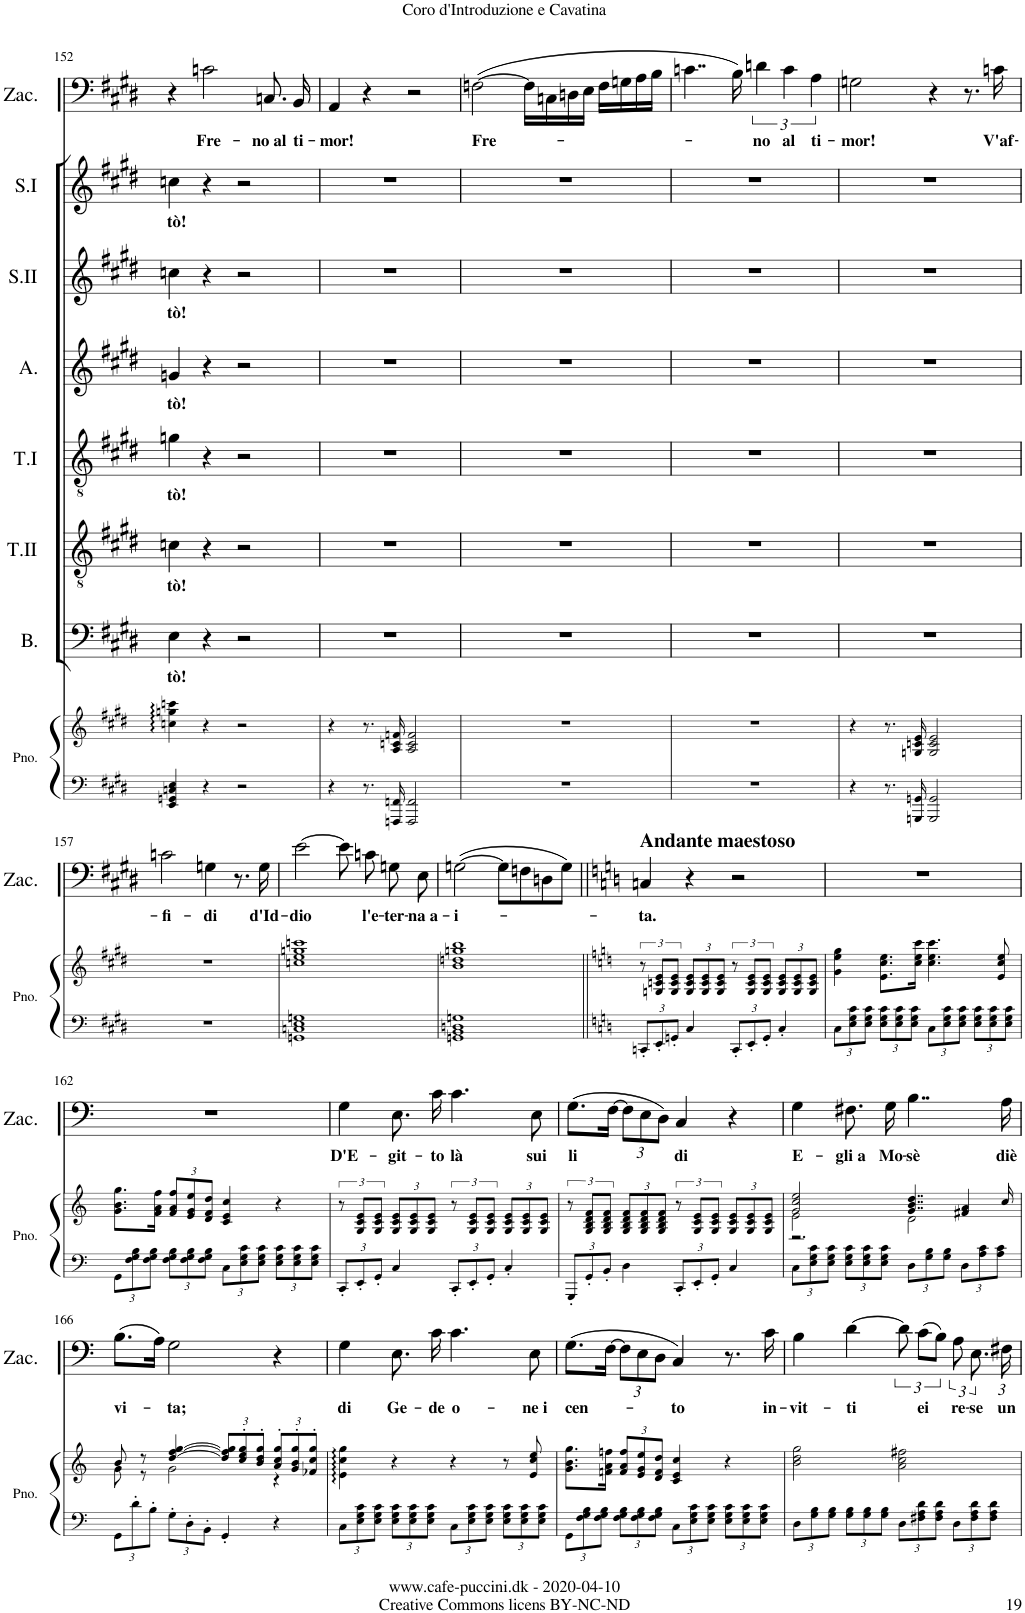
**kern	**kern	**kern	**text	**kern	**text	**kern	**text	**kern	**text	**kern	**text	**kern	**text	**kern	**text
*part8	*part8	*part7	*part7	*part6	*part6	*part5	*part5	*part4	*part4	*part3	*part3	*part2	*part2	*part1	*part1
*staff9	*staff8	*staff7	*staff7	*staff6	*staff6	*staff5	*staff5	*staff4	*staff4	*staff3	*staff3	*staff2	*staff2	*staff1	*staff1
*I"Piano	*	*I"Bass	*	*I"Tenor II	*	*I"Tenor I	*	*I"Alto	*	*I"Soprano II	*	*I"Soprano I	*	*I"Zaccaria	*
*I'Pno.	*	*I'B.	*	*I'T.II	*	*I'T.I	*	*I'A.	*	*I'S.II	*	*I'S.I	*	*I'Zac.	*
!!LO:PB:g=z
*clefF4	*clefG2	*clefF4	*	*clefGv2	*	*clefGv2	*	*clefG2	*	*clefG2	*	*clefG2	*	*clefF4	*
*k[f#c#g#d#]	*k[f#c#g#d#]	*k[f#c#g#d#]	*	*k[f#c#g#d#]	*	*k[f#c#g#d#]	*	*k[f#c#g#d#]	*	*k[f#c#g#d#]	*	*k[f#c#g#d#]	*	*k[f#c#g#d#]	*
*M4/4	*M4/4	*M4/4	*	*M4/4	*	*M4/4	*	*M4/4	*	*M4/4	*	*M4/4	*	*M4/4	*
*met(c)	*met(c)	*met(c)	*	*met(c)	*	*met(c)	*	*met(c)	*	*met(c)	*	*met(c)	*	*met(c)	*
=152	=152	=152	=152	=152	=152	=152	=152	=152	=152	=152	=152	=152	=152	=152	=152
!	!	!	!LO:LY:b	!	!LO:LY:b	!	!LO:LY:b	!	!LO:LY:b	!	!LO:LY:b	!	!LO:LY:b	!	!
4EE/ 4GGn/ 4Cn/ 4E/	4ccn\ 4ggn\ 4cccn\	4E\	-tò!	4cn\	-tò!	4gn\	-tò!	4gn/	-tò!	4ccn\	-tò!	4ccn\	-tò!	4r	.
!	!	!	!	!	!	!	!	!	!	!	!	!	!	!	!LO:LY:b
4r	4r	4r	.	4r	.	4r	.	4r	.	4r	.	4r	.	2cn\	Fre-
2r	2r	2r	.	2r	.	2r	.	2r	.	2r	.	2r	.	.	.
!	!	!	!	!	!	!	!	!	!	!	!	!	!	!	!LO:LY:b
.	.	.	.	.	.	.	.	.	.	.	.	.	.	8.Cn/	no al
!	!	!	!	!	!	!	!	!	!	!	!	!	!	!	!LO:LY:b
.	.	.	.	.	.	.	.	.	.	.	.	.	.	16BB/	ti-
=153	=153	=153	=153	=153	=153	=153	=153	=153	=153	=153	=153	=153	=153	=153	=153
!	!	!	!	!	!	!	!	!	!	!	!	!	!	!	!LO:LY:b
4r	4r	1r	.	1r	.	1r	.	1r	.	1r	.	1r	.	4AA/	-mor!
8.r	8.r	.	.	.	.	.	.	.	.	.	.	.	.	4r	.
16FFFn/ 16FFn/	16A/ 16cn/ 16fn/	.	.	.	.	.	.	.	.	.	.	.	.	.	.
2FFF/ 2FF/	2A/ 2c/ 2f/	.	.	.	.	.	.	.	.	.	.	.	.	2r	.
=154	=154	=154	=154	=154	=154	=154	=154	=154	=154	=154	=154	=154	=154	=154	=154
!	!	!	!	!	!	!	!	!	!	!	!	!	!	!	!LO:LY:b
1r	1r	1r	.	1r	.	1r	.	1r	.	1r	.	1r	.	(>[2Fn\	Fre-
.	.	.	.	.	.	.	.	.	.	.	.	.	.	16F\LL]	.
.	.	.	.	.	.	.	.	.	.	.	.	.	.	16Cn\	.
.	.	.	.	.	.	.	.	.	.	.	.	.	.	16Dn\	.
.	.	.	.	.	.	.	.	.	.	.	.	.	.	16E\JJ	.
.	.	.	.	.	.	.	.	.	.	.	.	.	.	16F\LL	.
.	.	.	.	.	.	.	.	.	.	.	.	.	.	16Gn\	.
.	.	.	.	.	.	.	.	.	.	.	.	.	.	16A\	.
.	.	.	.	.	.	.	.	.	.	.	.	.	.	16B\JJ	.
=155	=155	=155	=155	=155	=155	=155	=155	=155	=155	=155	=155	=155	=155	=155	=155
1r	1r	1r	.	1r	.	1r	.	1r	.	1r	.	1r	.	4..cn\	.
.	.	.	.	.	.	.	.	.	.	.	.	.	.	16B\)	.
!	!	!	!	!	!	!	!	!	!	!	!	!	!	!	!LO:LY:b
.	.	.	.	.	.	.	.	.	.	.	.	.	.	6dn\	-no
!	!	!	!	!	!	!	!	!	!	!	!	!	!	!	!LO:LY:b
.	.	.	.	.	.	.	.	.	.	.	.	.	.	6c\	al
!	!	!	!	!	!	!	!	!	!	!	!	!	!	!	!LO:LY:b
.	.	.	.	.	.	.	.	.	.	.	.	.	.	6A\	ti-
=156	=156	=156	=156	=156	=156	=156	=156	=156	=156	=156	=156	=156	=156	=156	=156
!	!	!	!	!	!	!	!	!	!	!	!	!	!	!	!LO:LY:b
4r	4r	1r	.	1r	.	1r	.	1r	.	1r	.	1r	.	2Gn\	-mor!
8.r	8.r	.	.	.	.	.	.	.	.	.	.	.	.	.	.
16GGGn/ 16GGn/	16Gn/ 16cn/ 16e/	.	.	.	.	.	.	.	.	.	.	.	.	.	.
2GGG/ 2GG/	2G/ 2c/ 2e/	.	.	.	.	.	.	.	.	.	.	.	.	4r	.
.	.	.	.	.	.	.	.	.	.	.	.	.	.	8.r	.
!	!	!	!	!	!	!	!	!	!	!	!	!	!	!	!LO:LY:b
.	.	.	.	.	.	.	.	.	.	.	.	.	.	16cn\	V'af-
!!LO:LB:g=z
=157	=157	=157	=157	=157	=157	=157	=157	=157	=157	=157	=157	=157	=157	=157	=157
!	!	!	!	!	!	!	!	!	!	!	!	!	!	!	!LO:LY:b
1r	1r	1r	.	1r	.	1r	.	1r	.	1r	.	1r	.	2cn\	-fi-
!	!	!	!	!	!	!	!	!	!	!	!	!	!	!	!LO:LY:b
.	.	.	.	.	.	.	.	.	.	.	.	.	.	4Gn\	-di
.	.	.	.	.	.	.	.	.	.	.	.	.	.	8.r	.
!	!	!	!	!	!	!	!	!	!	!	!	!	!	!	!LO:LY:b
.	.	.	.	.	.	.	.	.	.	.	.	.	.	16G\	d'Id-
=158	=158	=158	=158	=158	=158	=158	=158	=158	=158	=158	=158	=158	=158	=158	=158
!	!	!	!	!	!	!	!	!	!	!	!	!	!	!	!LO:LY:b
1GGn 1Cn 1E 1Gn	1ccn 1ee 1ggn 1cccn	1r	.	1r	.	1r	.	1r	.	1r	.	1r	.	[2e\	-dio
.	.	.	.	.	.	.	.	.	.	.	.	.	.	8e\]	.
!	!	!	!	!	!	!	!	!	!	!	!	!	!	!	!LO:LY:b
.	.	.	.	.	.	.	.	.	.	.	.	.	.	8cn\	l'e-
!	!	!	!	!	!	!	!	!	!	!	!	!	!	!	!LO:LY:b
.	.	.	.	.	.	.	.	.	.	.	.	.	.	8Gn\	-ter-
!	!	!	!	!	!	!	!	!	!	!	!	!	!	!	!LO:LY:b
.	.	.	.	.	.	.	.	.	.	.	.	.	.	8E\	na a-
=159	=159	=159	=159	=159	=159	=159	=159	=159	=159	=159	=159	=159	=159	=159	=159
!	!	!	!	!	!	!	!	!	!	!	!	!	!	!	!LO:LY:b
1GGn 1BB 1Dn 1Gn	1b 1ddn 1ggn 1bb	1r	.	1r	.	1r	.	1r	.	1r	.	1r	.	(>[2Gn\	-i-
.	.	.	.	.	.	.	.	.	.	.	.	.	.	8G\L]	.
.	.	.	.	.	.	.	.	.	.	.	.	.	.	8Fn\	.
.	.	.	.	.	.	.	.	.	.	.	.	.	.	8Dn\	.
.	.	.	.	.	.	.	.	.	.	.	.	.	.	8G\J)	.
=160||	=160||	=160||	=160||	=160||	=160||	=160||	=160||	=160||	=160||	=160||	=160||	=160||	=160||	=160||	=160||
*k[]	*k[]	*k[]	*	*k[]	*	*k[]	*	*k[]	*	*k[]	*	*k[]	*	*k[]	*
*Xbrackettup	*	*	*	*	*	*	*	*	*	*	*	*	*	*	*
!	!	!	!	!	!	!	!	!	!	!	!	!	!	!LO:TX:a:B:t=Andante maestoso	!
!	!	!	!	!	!	!	!	!	!	!	!	!	!	!	!LO:LY:b
12CCn'/L	12r	1r	.	1r	.	1r	.	1r	.	1r	.	1r	.	4Cn/	-ta.
12EE'/	12Gn/ 12cn/ 12e/L	.	.	.	.	.	.	.	.	.	.	.	.	.	.
12GGn'/J	12G/ 12c/ 12e/J	.	.	.	.	.	.	.	.	.	.	.	.	.	.
*	*Xbrackettup	*	*	*	*	*	*	*	*	*	*	*	*	*	*
4C/	12G/ 12c/ 12e/L	.	.	.	.	.	.	.	.	.	.	.	.	4r	.
.	12G/ 12c/ 12e/	.	.	.	.	.	.	.	.	.	.	.	.	.	.
.	12G/ 12c/ 12e/J	.	.	.	.	.	.	.	.	.	.	.	.	.	.
*	*brackettup	*	*	*	*	*	*	*	*	*	*	*	*	*	*
12CC'/L	12r	.	.	.	.	.	.	.	.	.	.	.	.	2r	.
12EE'/	12G/ 12c/ 12e/L	.	.	.	.	.	.	.	.	.	.	.	.	.	.
12GG'/J	12G/ 12c/ 12e/J	.	.	.	.	.	.	.	.	.	.	.	.	.	.
*	*Xbrackettup	*	*	*	*	*	*	*	*	*	*	*	*	*	*
4C'/	12G/ 12c/ 12e/L	.	.	.	.	.	.	.	.	.	.	.	.	.	.
.	12G/ 12c/ 12e/	.	.	.	.	.	.	.	.	.	.	.	.	.	.
.	12G/ 12c/ 12e/J	.	.	.	.	.	.	.	.	.	.	.	.	.	.
=161	=161	=161	=161	=161	=161	=161	=161	=161	=161	=161	=161	=161	=161	=161	=161
12C\L	4g\ 4ee\ 4gg\	1r	.	1r	.	1r	.	1r	.	1r	.	1r	.	1r	.
12E\ 12G\ 12c\	.	.	.	.	.	.	.	.	.	.	.	.	.	.	.
12E\ 12G\ 12c\J	.	.	.	.	.	.	.	.	.	.	.	.	.	.	.
12E\ 12G\ 12c\L	8.e\ 8.cc\ 8.ee\L	.	.	.	.	.	.	.	.	.	.	.	.	.	.
12E\ 12G\ 12c\	.	.	.	.	.	.	.	.	.	.	.	.	.	.	.
12E\ 12G\ 12c\J	.	.	.	.	.	.	.	.	.	.	.	.	.	.	.
.	16cc\ 16ee\ 16ccc\Jk	.	.	.	.	.	.	.	.	.	.	.	.	.	.
12C\L	4.cc\ 4.ee\ 4.ccc\	.	.	.	.	.	.	.	.	.	.	.	.	.	.
12E\ 12G\ 12c\	.	.	.	.	.	.	.	.	.	.	.	.	.	.	.
12E\ 12G\ 12c\J	.	.	.	.	.	.	.	.	.	.	.	.	.	.	.
12E\ 12G\ 12c\L	.	.	.	.	.	.	.	.	.	.	.	.	.	.	.
12E\ 12G\ 12c\	.	.	.	.	.	.	.	.	.	.	.	.	.	.	.
.	8e/ 8cc/ 8ee/	.	.	.	.	.	.	.	.	.	.	.	.	.	.
12E\ 12G\ 12c\J	.	.	.	.	.	.	.	.	.	.	.	.	.	.	.
!!LO:LB:g=z
=162	=162	=162	=162	=162	=162	=162	=162	=162	=162	=162	=162	=162	=162	=162	=162
12GG\L	8.g\ 8.b\ 8.gg\L	1r	.	1r	.	1r	.	1r	.	1r	.	1r	.	1r	.
12F\ 12G\ 12B\	.	.	.	.	.	.	.	.	.	.	.	.	.	.	.
12F\ 12G\ 12B\J	.	.	.	.	.	.	.	.	.	.	.	.	.	.	.
.	16f\ 16a\ 16ff\Jk	.	.	.	.	.	.	.	.	.	.	.	.	.	.
12F\ 12G\ 12B\L	12f/ 12a/ 12ff/L	.	.	.	.	.	.	.	.	.	.	.	.	.	.
12F\ 12G\ 12B\	12e/ 12g/ 12ee/	.	.	.	.	.	.	.	.	.	.	.	.	.	.
12F\ 12G\ 12B\J	12d/ 12f/ 12dd/J	.	.	.	.	.	.	.	.	.	.	.	.	.	.
12C\L	4c/ 4e/ 4cc/	.	.	.	.	.	.	.	.	.	.	.	.	.	.
12E\ 12G\ 12c\	.	.	.	.	.	.	.	.	.	.	.	.	.	.	.
12E\ 12G\ 12c\J	.	.	.	.	.	.	.	.	.	.	.	.	.	.	.
12E\ 12G\ 12c\L	4r	.	.	.	.	.	.	.	.	.	.	.	.	.	.
12E\ 12G\ 12c\	.	.	.	.	.	.	.	.	.	.	.	.	.	.	.
12E\ 12G\ 12c\J	.	.	.	.	.	.	.	.	.	.	.	.	.	.	.
=163	=163	=163	=163	=163	=163	=163	=163	=163	=163	=163	=163	=163	=163	=163	=163
*	*brackettup	*	*	*	*	*	*	*	*	*	*	*	*	*	*
!	!	!	!	!	!	!	!	!	!	!	!	!	!	!	!LO:LY:b
12CC'/L	12r	1r	.	1r	.	1r	.	1r	.	1r	.	1r	.	4G\	D'E-
12EE'/	12G/ 12c/ 12e/L	.	.	.	.	.	.	.	.	.	.	.	.	.	.
12GG'/J	12G/ 12c/ 12e/J	.	.	.	.	.	.	.	.	.	.	.	.	.	.
*	*Xbrackettup	*	*	*	*	*	*	*	*	*	*	*	*	*	*
!	!	!	!	!	!	!	!	!	!	!	!	!	!	!	!LO:LY:b
4C/	12G/ 12c/ 12e/L	.	.	.	.	.	.	.	.	.	.	.	.	8.E\	-git-
.	12G/ 12c/ 12e/	.	.	.	.	.	.	.	.	.	.	.	.	.	.
.	12G/ 12c/ 12e/J	.	.	.	.	.	.	.	.	.	.	.	.	.	.
!	!	!	!	!	!	!	!	!	!	!	!	!	!	!	!LO:LY:b
.	.	.	.	.	.	.	.	.	.	.	.	.	.	16c\	-to
*	*brackettup	*	*	*	*	*	*	*	*	*	*	*	*	*	*
!	!	!	!	!	!	!	!	!	!	!	!	!	!	!	!LO:LY:b
12CC'/L	12r	.	.	.	.	.	.	.	.	.	.	.	.	4.c\	là
12EE'/	12G/ 12c/ 12e/L	.	.	.	.	.	.	.	.	.	.	.	.	.	.
12GG'/J	12G/ 12c/ 12e/J	.	.	.	.	.	.	.	.	.	.	.	.	.	.
*	*Xbrackettup	*	*	*	*	*	*	*	*	*	*	*	*	*	*
4C'/	12G/ 12c/ 12e/L	.	.	.	.	.	.	.	.	.	.	.	.	.	.
.	12G/ 12c/ 12e/	.	.	.	.	.	.	.	.	.	.	.	.	.	.
!	!	!	!	!	!	!	!	!	!	!	!	!	!	!	!LO:LY:b
.	.	.	.	.	.	.	.	.	.	.	.	.	.	8E\	sui
.	12G/ 12c/ 12e/J	.	.	.	.	.	.	.	.	.	.	.	.	.	.
=164	=164	=164	=164	=164	=164	=164	=164	=164	=164	=164	=164	=164	=164	=164	=164
*	*brackettup	*	*	*	*	*	*	*	*	*	*	*	*	*	*
!	!	!	!	!	!	!	!	!	!	!	!	!	!	!	!LO:LY:b
12GGG'/L	12r	1r	.	1r	.	1r	.	1r	.	1r	.	1r	.	(>8.G\L	li
12GG'/	12G/ 12B/ 12d/ 12f/L	.	.	.	.	.	.	.	.	.	.	.	.	.	.
12BB'/J	12G/ 12B/ 12d/ 12f/J	.	.	.	.	.	.	.	.	.	.	.	.	.	.
.	.	.	.	.	.	.	.	.	.	.	.	.	.	[16F\Jk	.
*	*Xbrackettup	*	*	*	*	*	*	*	*	*	*	*	*	*Xbrackettup	*
4D\	12G/ 12B/ 12d/ 12f/L	.	.	.	.	.	.	.	.	.	.	.	.	12F\L]	.
.	12G/ 12B/ 12d/ 12f/	.	.	.	.	.	.	.	.	.	.	.	.	12E\	.
.	12G/ 12B/ 12d/ 12f/J	.	.	.	.	.	.	.	.	.	.	.	.	12D\J)	.
*	*brackettup	*	*	*	*	*	*	*	*	*	*	*	*	*	*
!	!	!	!	!	!	!	!	!	!	!	!	!	!	!	!LO:LY:b
12CC'/L	12r	.	.	.	.	.	.	.	.	.	.	.	.	4C/	di
12EE'/	12G/ 12c/ 12e/L	.	.	.	.	.	.	.	.	.	.	.	.	.	.
12GG'/J	12G/ 12c/ 12e/J	.	.	.	.	.	.	.	.	.	.	.	.	.	.
*	*Xbrackettup	*	*	*	*	*	*	*	*	*	*	*	*	*	*
4C/	12G/ 12c/ 12e/L	.	.	.	.	.	.	.	.	.	.	.	.	4r	.
.	12G/ 12c/ 12e/	.	.	.	.	.	.	.	.	.	.	.	.	.	.
.	12G/ 12c/ 12e/J	.	.	.	.	.	.	.	.	.	.	.	.	.	.
=165	=165	=165	=165	=165	=165	=165	=165	=165	=165	=165	=165	=165	=165	=165	=165
*	*^	*	*	*	*	*	*	*	*	*	*	*	*	*	*
*	*	*^	*	*	*	*	*	*	*	*	*	*	*	*	*	*
!	!	!	!	!	!	!	!	!	!	!	!	!	!	!	!	!	!LO:LY:b
12C\L	2g/ 2cc/ 2ee/	2e\	2.r	1r	.	1r	.	1r	.	1r	.	1r	.	1r	.	4G\	E-
12E\ 12G\ 12c\	.	.	.	.	.	.	.	.	.	.	.	.	.	.	.	.	.
12E\ 12G\ 12c\J	.	.	.	.	.	.	.	.	.	.	.	.	.	.	.	.	.
!	!	!	!	!	!	!	!	!	!	!	!	!	!	!	!	!	!LO:LY:b
12E\ 12G\ 12c\L	.	.	.	.	.	.	.	.	.	.	.	.	.	.	.	8.F#X\	gli a
12E\ 12G\ 12c\	.	.	.	.	.	.	.	.	.	.	.	.	.	.	.	.	.
12E\ 12G\ 12c\J	.	.	.	.	.	.	.	.	.	.	.	.	.	.	.	.	.
!	!	!	!	!	!	!	!	!	!	!	!	!	!	!	!	!	!LO:LY:b
.	.	.	.	.	.	.	.	.	.	.	.	.	.	.	.	16G\	Mo-
!	!	!	!	!	!	!	!	!	!	!	!	!	!	!	!	!	!LO:LY:b
12D\L	4..g/ 4..b/ 4..dd/	2d\	.	.	.	.	.	.	.	.	.	.	.	.	.	4..B\	-sè
12G\ 12B\	.	.	.	.	.	.	.	.	.	.	.	.	.	.	.	.	.
12G\ 12B\J	.	.	.	.	.	.	.	.	.	.	.	.	.	.	.	.	.
12D\L	.	.	4f#X/ 4a/	.	.	.	.	.	.	.	.	.	.	.	.	.	.
12A\ 12c\	.	.	.	.	.	.	.	.	.	.	.	.	.	.	.	.	.
12A\ 12c\J	.	.	.	.	.	.	.	.	.	.	.	.	.	.	.	.	.
!	!	!	!	!	!	!	!	!	!	!	!	!	!	!	!	!	!LO:LY:b
.	16cc/	.	.	.	.	.	.	.	.	.	.	.	.	.	.	16A\	diè
*	*	*v	*v	*	*	*	*	*	*	*	*	*	*	*	*	*	*
!!LO:LB:g=z
=166	=166	=166	=166	=166	=166	=166	=166	=166	=166	=166	=166	=166	=166	=166	=166	=166
!	!	!	!	!	!	!	!	!	!	!	!	!	!	!	!	!LO:LY:b
12GG\L	8b/	8g\	1r	.	1r	.	1r	.	1r	.	1r	.	1r	.	(>8.B\L	vi-
12d'\	.	.	.	.	.	.	.	.	.	.	.	.	.	.	.	.
.	8r	8r	.	.	.	.	.	.	.	.	.	.	.	.	.	.
12B'\J	.	.	.	.	.	.	.	.	.	.	.	.	.	.	.	.
.	.	.	.	.	.	.	.	.	.	.	.	.	.	.	16A\Jk)	.
!	!	!	!	!	!	!	!	!	!	!	!	!	!	!	!	!LO:LY:b
12G'\L	[>4dd/ [>4ff/ [>4gg/	2g\	.	.	.	.	.	.	.	.	.	.	.	.	2G\	-ta;
12D'\	.	.	.	.	.	.	.	.	.	.	.	.	.	.	.	.
12BB'\J	.	.	.	.	.	.	.	.	.	.	.	.	.	.	.	.
4GG'/	12dd/] 12ff/] 12gg/]L	.	.	.	.	.	.	.	.	.	.	.	.	.	.	.
.	12cc/' 12ee/' 12gg/'	.	.	.	.	.	.	.	.	.	.	.	.	.	.	.
.	12b/' 12dd/' 12gg/'J	.	.	.	.	.	.	.	.	.	.	.	.	.	.	.
4r	12a/' 12cc/' 12gg/'L	4r	.	.	.	.	.	.	.	.	.	.	.	.	4r	.
.	12g/' 12b/' 12gg/'	.	.	.	.	.	.	.	.	.	.	.	.	.	.	.
.	12f-X/' 12cc/' 12gg/'J	.	.	.	.	.	.	.	.	.	.	.	.	.	.	.
*	*v	*v	*	*	*	*	*	*	*	*	*	*	*	*	*	*
=167	=167	=167	=167	=167	=167	=167	=167	=167	=167	=167	=167	=167	=167	=167	=167
!	!	!	!	!	!	!	!	!	!	!	!	!	!	!	!LO:LY:b
12C\L	4e\ 4cc\ 4gg\	1r	.	1r	.	1r	.	1r	.	1r	.	1r	.	4G\	di
12E\ 12G\ 12c\	.	.	.	.	.	.	.	.	.	.	.	.	.	.	.
12E\ 12G\ 12c\J	.	.	.	.	.	.	.	.	.	.	.	.	.	.	.
!	!	!	!	!	!	!	!	!	!	!	!	!	!	!	!LO:LY:b
12E\ 12G\ 12c\L	4r	.	.	.	.	.	.	.	.	.	.	.	.	8.E\	Ge-
12E\ 12G\ 12c\	.	.	.	.	.	.	.	.	.	.	.	.	.	.	.
12E\ 12G\ 12c\J	.	.	.	.	.	.	.	.	.	.	.	.	.	.	.
!	!	!	!	!	!	!	!	!	!	!	!	!	!	!	!LO:LY:b
.	.	.	.	.	.	.	.	.	.	.	.	.	.	16c\	-de
!	!	!	!	!	!	!	!	!	!	!	!	!	!	!	!LO:LY:b
12C\L	4r	.	.	.	.	.	.	.	.	.	.	.	.	4.c\	o-
12E\ 12G\ 12c\	.	.	.	.	.	.	.	.	.	.	.	.	.	.	.
12E\ 12G\ 12c\J	.	.	.	.	.	.	.	.	.	.	.	.	.	.	.
12E\ 12G\ 12c\L	8r	.	.	.	.	.	.	.	.	.	.	.	.	.	.
12E\ 12G\ 12c\	.	.	.	.	.	.	.	.	.	.	.	.	.	.	.
!	!	!	!	!	!	!	!	!	!	!	!	!	!	!	!LO:LY:b
.	8e/ 8cc/ 8ee/	.	.	.	.	.	.	.	.	.	.	.	.	8E\	ne i
12E\ 12G\ 12c\J	.	.	.	.	.	.	.	.	.	.	.	.	.	.	.
=168	=168	=168	=168	=168	=168	=168	=168	=168	=168	=168	=168	=168	=168	=168	=168
!	!	!	!	!	!	!	!	!	!	!	!	!	!	!	!LO:LY:b
12GG\L	8.g\ 8.b\ 8.gg\L	1r	.	1r	.	1r	.	1r	.	1r	.	1r	.	(>8.G\L	cen-
12F\ 12G\ 12B\	.	.	.	.	.	.	.	.	.	.	.	.	.	.	.
12F\ 12G\ 12B\J	.	.	.	.	.	.	.	.	.	.	.	.	.	.	.
.	16fn\ 16a\ 16ffn\Jk	.	.	.	.	.	.	.	.	.	.	.	.	[16F\Jk	.
12F\ 12G\ 12B\L	12f/ 12a/ 12ff/L	.	.	.	.	.	.	.	.	.	.	.	.	12F\L]	.
12F\ 12G\ 12B\	12e/ 12g/ 12ee/	.	.	.	.	.	.	.	.	.	.	.	.	12E\	.
12F\ 12G\ 12B\J	12d/ 12f/ 12dd/J	.	.	.	.	.	.	.	.	.	.	.	.	12D\J	.
!	!	!	!	!	!	!	!	!	!	!	!	!	!	!	!LO:LY:b
12C\L	4c/ 4e/ 4cc/	.	.	.	.	.	.	.	.	.	.	.	.	4C/)	-to
12E\ 12G\ 12c\	.	.	.	.	.	.	.	.	.	.	.	.	.	.	.
12E\ 12G\ 12c\J	.	.	.	.	.	.	.	.	.	.	.	.	.	.	.
12E\ 12G\ 12c\L	4r	.	.	.	.	.	.	.	.	.	.	.	.	8.r	.
12E\ 12G\ 12c\	.	.	.	.	.	.	.	.	.	.	.	.	.	.	.
12E\ 12G\ 12c\J	.	.	.	.	.	.	.	.	.	.	.	.	.	.	.
!	!	!	!	!	!	!	!	!	!	!	!	!	!	!	!LO:LY:b
.	.	.	.	.	.	.	.	.	.	.	.	.	.	16c\	in-
=169	=169	=169	=169	=169	=169	=169	=169	=169	=169	=169	=169	=169	=169	=169	=169
!	!	!	!	!	!	!	!	!	!	!	!	!	!	!	!LO:LY:b
12D\L	2b\ 2dd\ 2gg\	1r	.	1r	.	1r	.	1r	.	1r	.	1r	.	4B\	-vit-
12G\ 12B\	.	.	.	.	.	.	.	.	.	.	.	.	.	.	.
12G\ 12B\J	.	.	.	.	.	.	.	.	.	.	.	.	.	.	.
!	!	!	!	!	!	!	!	!	!	!	!	!	!	!	!LO:LY:b
12G\ 12B\L	.	.	.	.	.	.	.	.	.	.	.	.	.	[4d\	-ti
12G\ 12B\	.	.	.	.	.	.	.	.	.	.	.	.	.	.	.
12G\ 12B\J	.	.	.	.	.	.	.	.	.	.	.	.	.	.	.
*	*	*	*	*	*	*	*	*	*	*	*	*	*	*brackettup	*
12D\L	2a\ 2cc\ 2ff#X\	.	.	.	.	.	.	.	.	.	.	.	.	12d\]	.
!	!	!	!	!	!	!	!	!	!	!	!	!	!	!	!LO:LY:b
12F#X\ 12A\ 12d\	.	.	.	.	.	.	.	.	.	.	.	.	.	(>12c\L	ei
12F#\ 12A\ 12d\J	.	.	.	.	.	.	.	.	.	.	.	.	.	12B\J)	.
!	!	!	!	!	!	!	!	!	!	!	!	!	!	!	!LO:LY:b
12D\L	.	.	.	.	.	.	.	.	.	.	.	.	.	12A\	re-
!	!	!	!	!	!	!	!	!	!	!	!	!	!	!	!LO:LY:b
12F#\ 12A\ 12d\	.	.	.	.	.	.	.	.	.	.	.	.	.	12.E\	-se
12F#\ 12A\ 12d\J	.	.	.	.	.	.	.	.	.	.	.	.	.	.	.
!	!	!	!	!	!	!	!	!	!	!	!	!	!	!	!LO:LY:b
.	.	.	.	.	.	.	.	.	.	.	.	.	.	24F#X\	un
=	=	=	=	=	=	=	=	=	=	=	=	=	=	=	=
*-	*-	*-	*-	*-	*-	*-	*-	*-	*-	*-	*-	*-	*-	*-	*-
